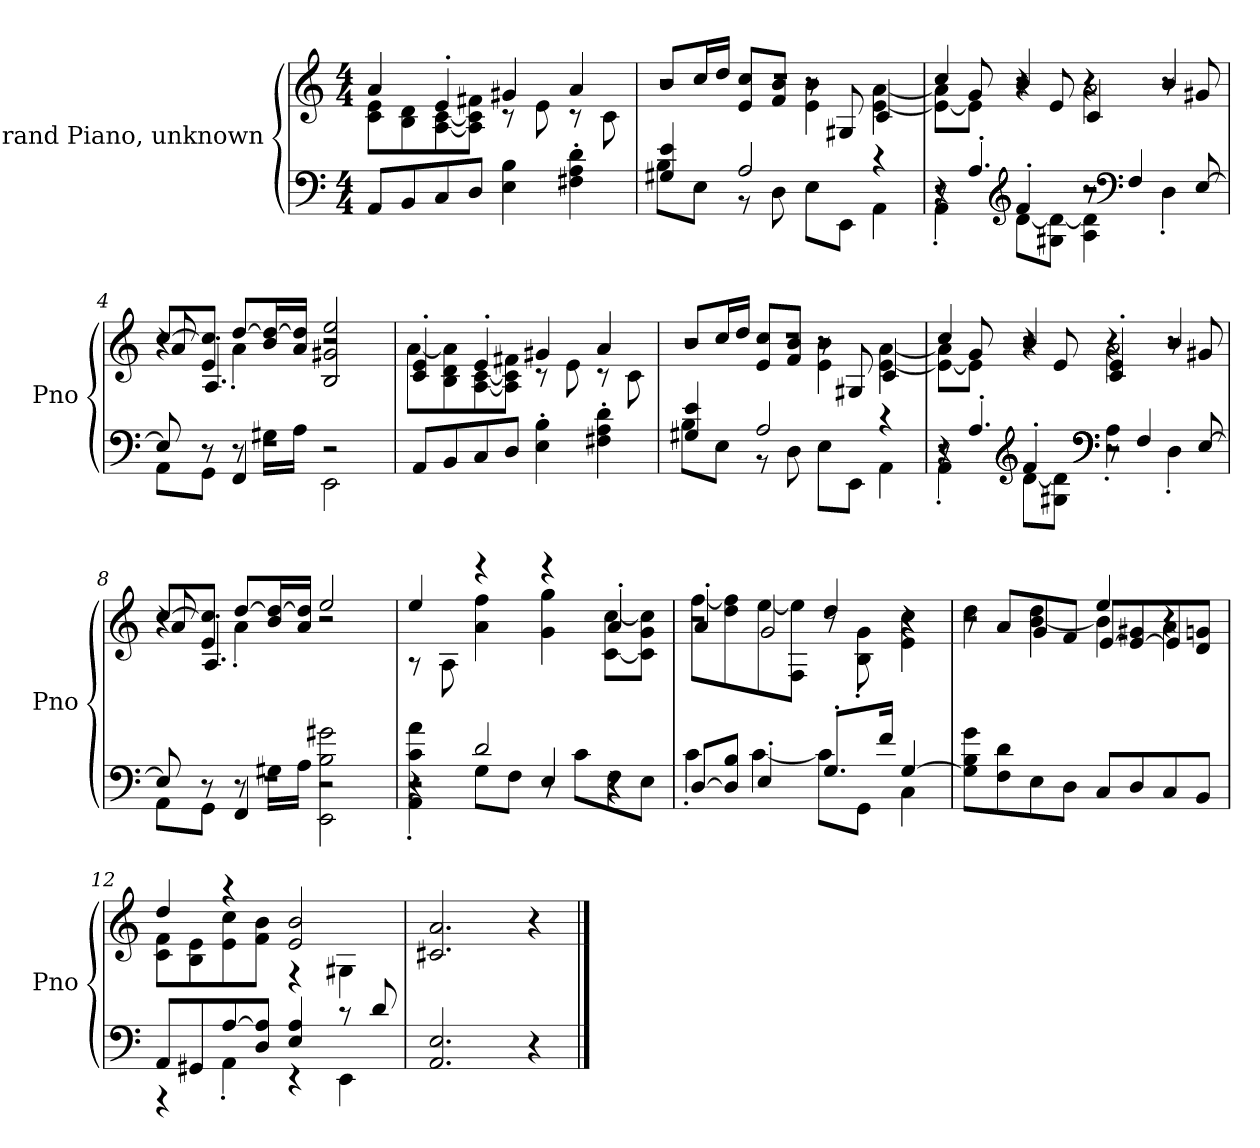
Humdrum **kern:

**kern	**kern
*part1	*part1
*staff2	*staff1
*I"Grand Piano, unknown	*
*I'Pno	*
*clefF4	*clefG2
*k[]	*k[]
*M4/4	*M4/4
*MM120	*MM120
=1	=1
*	*^
8AA/L	4a/	8c\ 8e\L
8BB/	.	8B\ 8d\
8C/	4e'/	[8A\ [8c\
8D/J	.	8A\] 8c\] 8f#X\J
4E\ 4B\	4g#X/	8r
.	.	8e\
4F#X\' 4A\' 4d\'	4a/	8r
.	.	8c\
=2	=2	=2
*^	*	*^
4G#X/ 4e/	8B\L	1r	2r	8b/L
.	8E\J	.	.	16cc/L
.	.	.	.	16dd/JJ
2A/	8r	.	.	8e/ 8cc/L
.	8D\	.	.	8f/ 8b/J
.	8E\L	.	4e\ 4b\	8r
.	8EE\J	.	.	8G#X/
4r	4AA\	.	[4e\ [4a\	4c/
=3	=3	=3	=3	=3
*	*^	*	*	*
4r	4AA'\	8r	4cc/	8e\_ 8a\]L	8r
.	.	4.A'/	.	8e\J]	8g/
*clefG2	*	*	*	*	*
4f'/	[8d\L	.	4b/	4r	8r
.	8G#X\ 8d\_J	.	.	.	8e/
2r	4A\ 4d\]	8r	4r	2a\	4c/
*clefF4	*	*	*	*	*
.	.	4F/	.	.	.
.	4D'\	.	4b/	.	8r
.	.	[8E/	.	.	8g#X/
!!LO:LB:g=z	!!	!!
=4	=4	=4	=4	=4	=4
1r	8AA\L	8E/]	[8cc/L	4r	8a/
.	8GG\J	8r	8e/ 8cc/]J	.	4.A'/
.	8r	4FF/	[8dd/L	4a'\	.
.	16G#X\LL	.	16b/ 16dd/_L	.	.
.	16A\JJ	.	16a/ 16dd/]JJ	.	.
.	2EE\	2r	2B/ 2g#X/ 2ee/	2r	2r
*v	*v	*v	*	*	*
*	*	*v	*v
=5	=5	=5
8AA/L	4c/' 4e/'	[8a\L
8BB/	.	8B\ 8d\ 8a\]
8C/	4e'/	[8A\ [8c\
8D/J	.	8A\] 8c\] 8f#X\J
4E\' 4B\'	4g#X/	8r
.	.	8e\
4F#X\' 4A\' 4d\'	4a/	8r
.	.	8c\
=6	=6	=6
*^	*	*^
4G#X/ 4e/	8B\L	1r	2r	8b/L
.	8E\J	.	.	16cc/L
.	.	.	.	16dd/JJ
2A/	8r	.	.	8e/ 8cc/L
.	8D\	.	.	8f/ 8b/J
.	8E\L	.	4e\ 4b\	8r
.	8EE\J	.	.	8G#X/
4r	4AA\	.	[4e\ [4a\	4c/
=7	=7	=7	=7	=7
*	*^	*	*	*
4r	4AA'\	8r	4cc/	8e\_ 8a\]L	8r
.	.	4.A'/	.	8e\J]	8g/
*clefG2	*	*	*	*	*
4f'/	[8d\L	.	4b/	4r	8r
.	8G#X\ 8d\]J	.	.	.	8e/
*clefF4	*	*	*	*	*
2r	4A'\	8r	4r	2a\	4c/' 4e/'
.	.	4F/	.	.	.
.	4D'\	.	4b/	.	8r
.	.	[8E/	.	.	8g#X/
!!LO:LB:g=z	!!	!!
=8	=8	=8	=8	=8	=8
1r	8AA\L	8E/]	[8cc/L	4r	8a/
.	8GG\J	8r	8e/ 8cc/]J	.	4.A'/
.	8r	4FF/	[8dd/L	4a'\	.
.	16G#X\LL	.	16b/ 16dd/_L	.	.
.	16A\JJ	.	16a/ 16dd/]JJ	.	.
.	2EE\ 2B\ 2g#X\	2r	2ee/	2r	2r
*	*	*	*	*v	*v
=9	=9	=9	=9	=9
4r	4AA\' 4c\' 4a\'	2r	4ee/	8r
.	.	.	.	8A\
2d/	8G\L	.	4r	4a\ 4ff\
.	8F\J	.	.	.
.	8r	4E/	4r	4g\ 4gg\
.	8c\L	.	.	.
4r	8F\	4r	4a'/	[8c\ [8cc\L
.	8E\J	.	.	8c\] 8g\ 8cc\]J
*	*v	*v	*	*
=10	=10	=10	=10
*	*	*	*^
[8D/L	4c'\	2r	[8ff\L	4a'/
8D/] 8B/J	.	.	8dd\ 8ff\]	.
4E'/	[4c\	.	[8ee\	2g/
.	.	.	8F\ 8ee\]J	.
8.G'/L	8c\L]	4dd/	8r	.
.	8GG\J	.	8B\' 8g\'	.
16f/Jk	.	.	.	.
[4G/	4C\	4r	4e\ 4cc\	4r
*v	*v	*	*	*
=11	=11	=11	=11
8G\] 8B\ 8g\L	2r	4dd\	8r
8F\ 8d\	.	.	8a/L
8E\	.	[4b\ 4dd\	8g/
8D\J	.	.	8f/J
8C/L	4ee/	4b\]	[8e/L
8D/	.	.	8e/_ 8g#X/
8C/	4r	4a\	8e/]
8BB/J	.	.	8d/ 8gn/J
*	*	*v	*v
!!LO:LB:g=z
=12	=12	=12
*^	*	*
8AA/L	4r	4dd/	8c\ 8f\L
8GG#X/	.	.	8B\ 8e\
[8A/	4AA'\	4r	8e\ 8cc\
8D/ 8A/]J	.	.	8f\ 8b\J
4E/ 4A/	4r	2e/ 2b/	4r
8r	4EE\	.	4G#X\
8d/	.	.	.
*v	*v	*	*
*	*v	*v
=13	=13
2.AA/ 2.E/	2.c#X/ 2.a/
4r	4r
==	==
*-	*-
